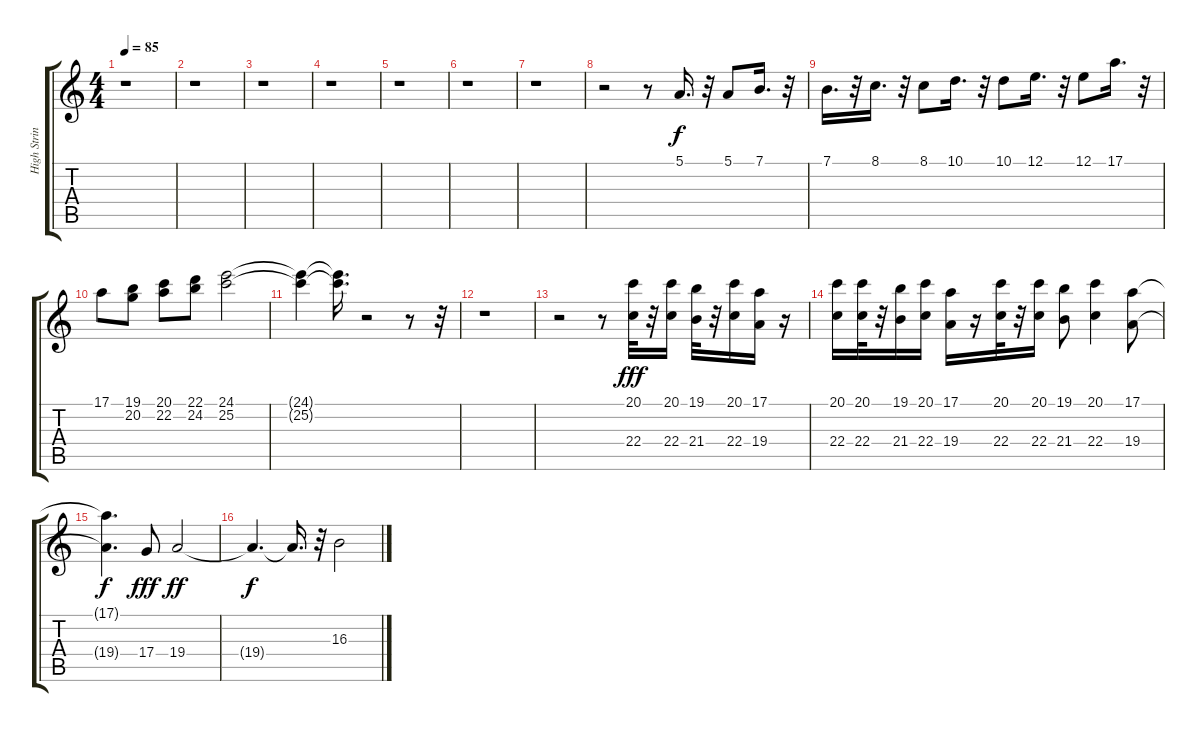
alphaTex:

\track ("High Strings" "High Strin") {instrument stringensemble1}
\staff {score tabs}
\tuning (E4 B3 G3 D3 A2 E2) {hide}
\ts (4 4)
\tempo 85
\clef g2
\ks c
r.1{dy f} |
r.1 |
r.1 |
r.1 |
r.1 |
r.1 |
r.1 |
r.2 r.8 5.1.16{d} r.32 5.1.8 7.1.16{d} r.32 |
7.1.16{d} r.32 8.1.16{d} r.32 8.1.8 10.1.16{d} r.32 10.1.8 12.1.16{d} r.32 12.1.8 17.1.16{d} r.32 |
17.1.8 (19.1 20.2).8 (20.1 22.2).8 (22.1 24.2).8 (24.1 25.2).2 |
(24.1{t} 25.2{t}).4 (24.1{t} 25.2{t}).16{d} r.2 r.8 r.32 |
r.1 |
r.2 r.8 (20.1 22.4).32{dy fff} r.32 (20.1 22.4).16 (19.1 21.4).32 r.32 (20.1 22.4).16 (17.1 19.4).16 r.16 |
(20.1 22.4).16 (20.1 22.4).32 r.32 (19.1 21.4).16 (20.1 22.4).16 (17.1 19.4).16 r.16 (20.1 22.4).32 r.32 (20.1 22.4).16 (19.1 21.4).8 (20.1 22.4).4 (17.1 19.4).8 |
(17.1{t} 19.4{t}).4{d dy f} 17.4.8{dy fff} 19.4.2{dy ff} |
19.4{t}.4{d dy f} 19.4{t}.16{d} r.32 16.3.2
